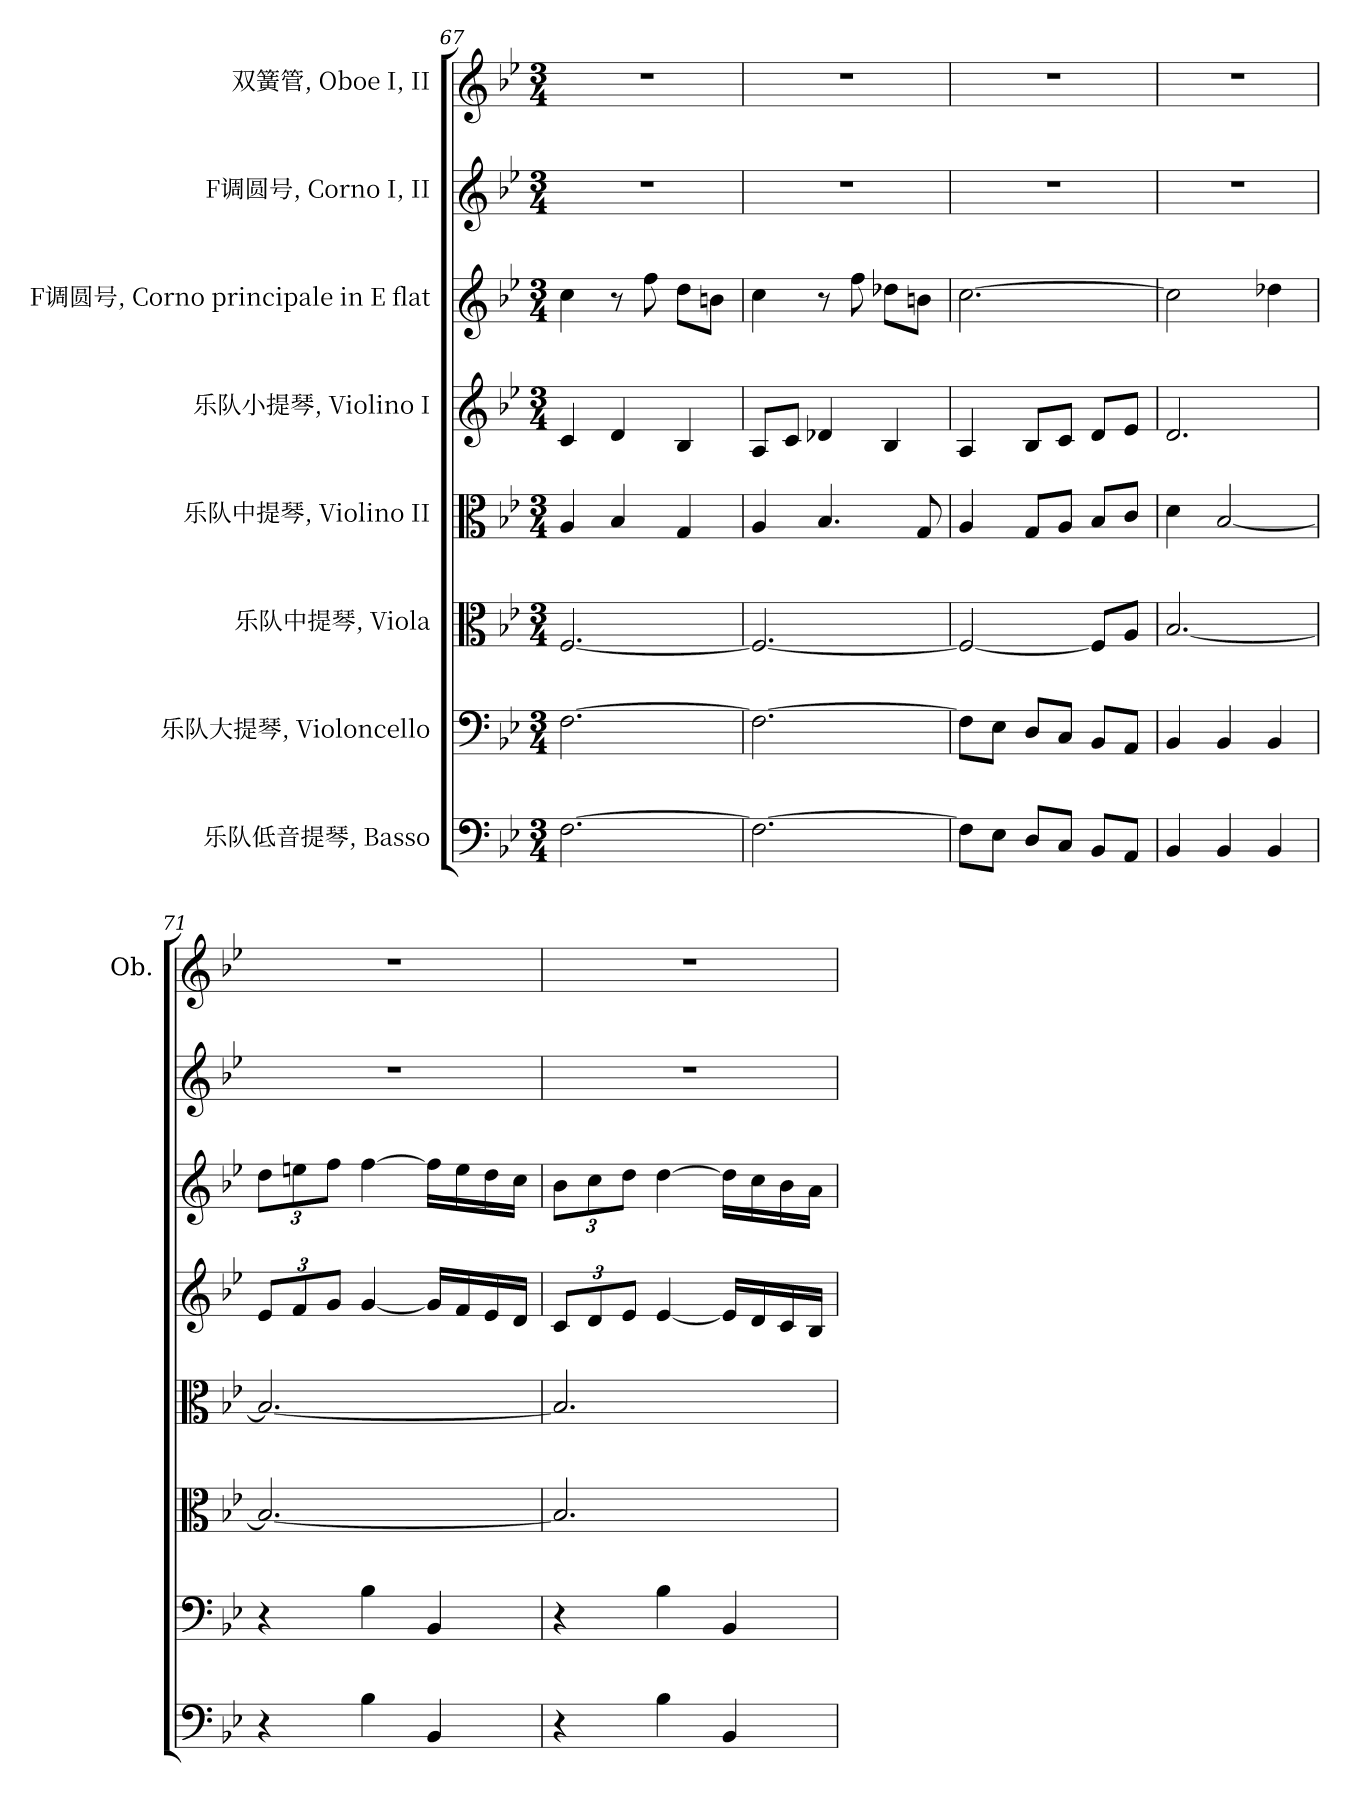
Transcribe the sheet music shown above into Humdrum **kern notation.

**kern	**kern	**kern	**kern	**kern	**kern	**kern	**kern
*part8	*part7	*part6	*part5	*part4	*part3	*part2	*part1
*staff8	*staff7	*staff6	*staff5	*staff4	*staff3	*staff2	*staff1
*I"乐队低音提琴, Basso	*I"乐队大提琴, Violoncello	*I"乐队中提琴, Viola	*I"乐队中提琴, Violino II	*I"乐队小提琴, Violino I	*I"F调圆号, Corno principale in E flat	*I"F调圆号, Corno I, II	*I"双簧管, Oboe I, II
*	*	*	*	*	*	*	*I'Ob.
!!LO:PB:g=z
*clefF4	*clefF4	*clefC3	*clefC3	*clefG2	*clefG2	*clefG2	*clefG2
*ITrd7c12	*	*	*	*	*ITrd4c7	*ITrd4c7	*
*k[b-e-]	*k[b-e-]	*k[b-e-]	*k[b-e-]	*k[b-e-]	*k[b-e-a-]	*k[b-e-a-]	*k[b-e-]
*M3/4	*M3/4	*M3/4	*M3/4	*M3/4	*M3/4	*M3/4	*M3/4
=67	=67	=67	=67	=67	=67	=67	=67
[2.FF\	[2.F\	[2.F/	4A/	4c/	4f\	2.r	2.r
.	.	.	4B-/	4d/	8r	.	.
.	.	.	.	.	8b-\	.	.
.	.	.	4G/	4B-/	8g\L	.	.
.	.	.	.	.	8en\J	.	.
=68	=68	=68	=68	=68	=68	=68	=68
2.FF\_	2.F\_	2.F/_	4A/	8A/L	4f\	2.r	2.r
.	.	.	.	8c/J	.	.	.
.	.	.	4.B-/	4d-X/	8r	.	.
.	.	.	.	.	8b-\	.	.
.	.	.	.	4B-/	8g-X\L	.	.
.	.	.	8G/	.	8en\J	.	.
=69	=69	=69	=69	=69	=69	=69	=69
8FF\L]	8F\L]	2F/_	4A/	4A/	[2.f\	2.r	2.r
8EE-\J	8E-\J	.	.	.	.	.	.
8DD/L	8D/L	.	8G/L	8B-/L	.	.	.
8CC/J	8C/J	.	8A/J	8c/J	.	.	.
8BBB-/L	8BB-/L	8F/L]	8B-/L	8d/L	.	.	.
8AAA/J	8AA/J	8A/J	8c/J	8e-/J	.	.	.
=70	=70	=70	=70	=70	=70	=70	=70
4BBB-/	4BB-/	[2.B-/	4d\	2.d/	2f\]	2.r	2.r
4BBB-/	4BB-/	.	[2B-/	.	.	.	.
4BBB-/	4BB-/	.	.	.	4g-X\	.	.
=71	=71	=71	=71	=71	=71	=71	=71
*	*	*	*	*Xbrackettup	*Xbrackettup	*	*
4r	4r	2.B-/_	2.B-/_	12e-/L	12g\L	2.r	2.r
.	.	.	.	12f/	12an\	.	.
.	.	.	.	12g/J	12b-\J	.	.
4BB-\	4B-\	.	.	[4g/	[4b-\	.	.
4BBB-/	4BB-/	.	.	16g/LL]	16b-\LL]	.	.
.	.	.	.	16f/	16a\	.	.
.	.	.	.	16e-/	16g\	.	.
.	.	.	.	16d/JJ	16f\JJ	.	.
!!LO:PB:g=z
=72	=72	=72	=72	=72	=72	=72	=72
4r	4r	2.B-/]	2.B-/]	12c/L	12e-\L	2.r	2.r
.	.	.	.	12d/	12f\	.	.
.	.	.	.	12e-/J	12g\J	.	.
4BB-\	4B-\	.	.	[4e-/	[4g\	.	.
4BBB-/	4BB-/	.	.	16e-/LL]	16g\LL]	.	.
.	.	.	.	16d/	16f\	.	.
.	.	.	.	16c/	16e-\	.	.
.	.	.	.	16B-/JJ	16d\JJ	.	.
=	=	=	=	=	=	=	=
*-	*-	*-	*-	*-	*-	*-	*-
